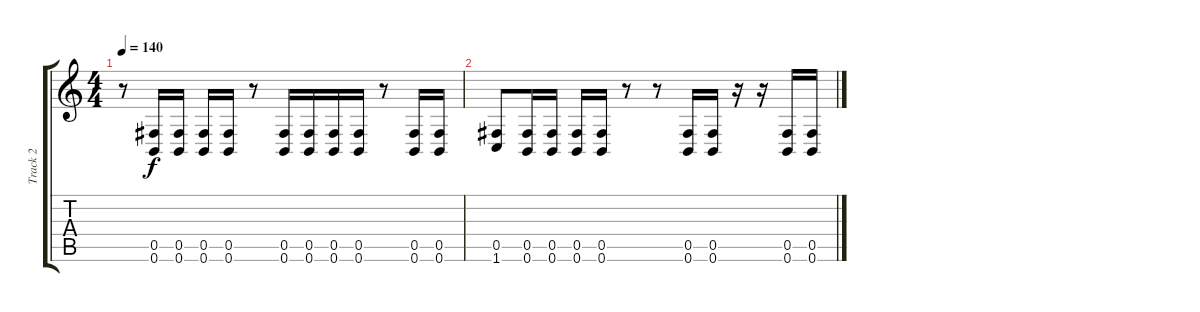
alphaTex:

\track ("Track 2" "Track 2") {instrument distortionguitar}
\staff {score tabs}
\tuning (Db4 Ab3 E3 B2 Gb2 B1) {hide}
\ts (4 4)
\tempo 140
\clef g2
\ks c
r.8{dy f} (0.5 0.6).16 (0.5 0.6).16 (0.5 0.6).16 (0.5 0.6).16 r.8 (0.5 0.6).16 (0.5 0.6).16 (0.5 0.6).16 (0.5 0.6).16 r.8 (0.5 0.6).16 (0.5 0.6).16 |
(0.5 1.6).8 (0.5 0.6).16 (0.5 0.6).16 (0.5 0.6).16 (0.5 0.6).16 r.8 r.8 (0.5 0.6).16 (0.5 0.6).16 r.16 r.16 (0.5 0.6).16 (0.5 0.6).16
